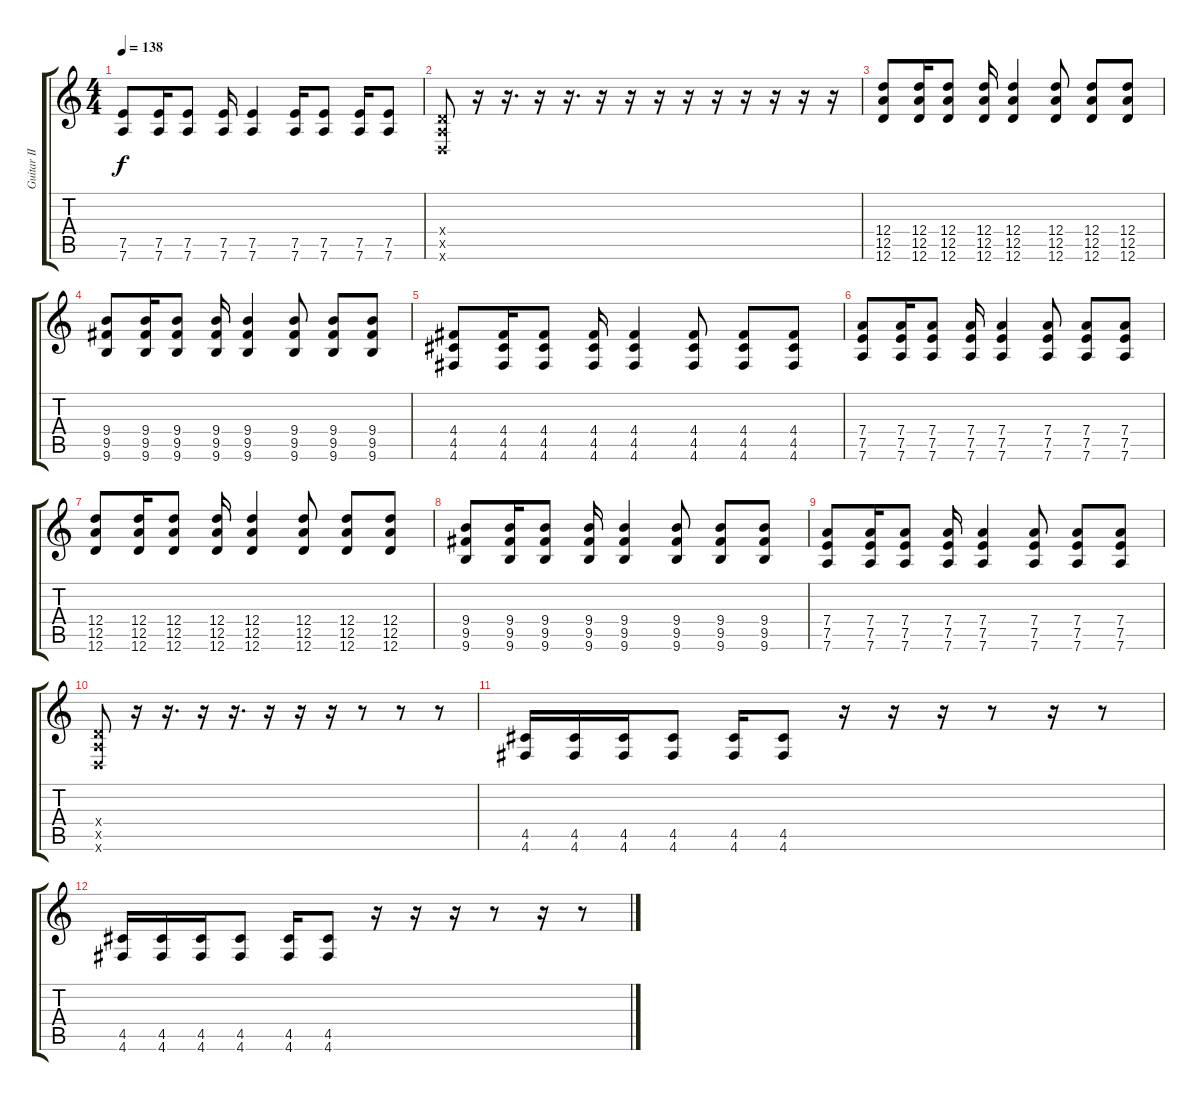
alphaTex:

\track ("Guitar II" "Guitar II") {instrument distortionguitar}
\staff {score tabs}
\tuning (E4 B3 G3 D3 A2 D2) {hide}
\ts (4 4)
\tempo 138
\clef g2
\ks c
(7.5 7.6).8{dy f} (7.5 7.6).16 (7.5 7.6).8 (7.5 7.6).16 (7.5 7.6).4 (7.5 7.6).16 (7.5 7.6).8 (7.5 7.6).16 (7.5 7.6).8 |
(0.4{x} 0.5{x} 0.6{x}).8 r.16 r.16{d} r.16 r.16{d} r.16 r.16 r.16 r.16 r.16 r.16 r.16 r.16 r.16 |
(12.4 12.5 12.6).8 (12.4 12.5 12.6).16 (12.4 12.5 12.6).8 (12.4 12.5 12.6).16 (12.4 12.5 12.6).4 (12.4 12.5 12.6).8 (12.4 12.5 12.6).8 (12.4 12.5 12.6).8 |
(9.4 9.5 9.6).8 (9.4 9.5 9.6).16 (9.4 9.5 9.6).8 (9.4 9.5 9.6).16 (9.4 9.5 9.6).4 (9.4 9.5 9.6).8 (9.4 9.5 9.6).8 (9.4 9.5 9.6).8 |
(4.4 4.5 4.6).8 (4.4 4.5 4.6).16 (4.4 4.5 4.6).8 (4.4 4.5 4.6).16 (4.4 4.5 4.6).4 (4.4 4.5 4.6).8 (4.4 4.5 4.6).8 (4.4 4.5 4.6).8 |
(7.4 7.5 7.6).8 (7.4 7.5 7.6).16 (7.4 7.5 7.6).8 (7.4 7.5 7.6).16 (7.4 7.5 7.6).4 (7.4 7.5 7.6).8 (7.4 7.5 7.6).8 (7.4 7.5 7.6).8 |
(12.4 12.5 12.6).8 (12.4 12.5 12.6).16 (12.4 12.5 12.6).8 (12.4 12.5 12.6).16 (12.4 12.5 12.6).4 (12.4 12.5 12.6).8 (12.4 12.5 12.6).8 (12.4 12.5 12.6).8 |
(9.4 9.5 9.6).8 (9.4 9.5 9.6).16 (9.4 9.5 9.6).8 (9.4 9.5 9.6).16 (9.4 9.5 9.6).4 (9.4 9.5 9.6).8 (9.4 9.5 9.6).8 (9.4 9.5 9.6).8 |
(7.4 7.5 7.6).8 (7.4 7.5 7.6).16 (7.4 7.5 7.6).8 (7.4 7.5 7.6).16 (7.4 7.5 7.6).4 (7.4 7.5 7.6).8 (7.4 7.5 7.6).8 (7.4 7.5 7.6).8 |
(0.4{x} 0.5{x} 0.6{x}).8 r.16 r.16{d} r.16 r.16{d} r.16 r.16 r.16 r.8 r.8 r.8 |
(4.5 4.6).16 (4.5 4.6).16 (4.5 4.6).16 (4.5 4.6).8 (4.5 4.6).16 (4.5 4.6).8 r.16 r.16 r.16 r.8 r.16 r.8 |
(4.5 4.6).16 (4.5 4.6).16 (4.5 4.6).16 (4.5 4.6).8 (4.5 4.6).16 (4.5 4.6).8 r.16 r.16 r.16 r.8 r.16 r.8
